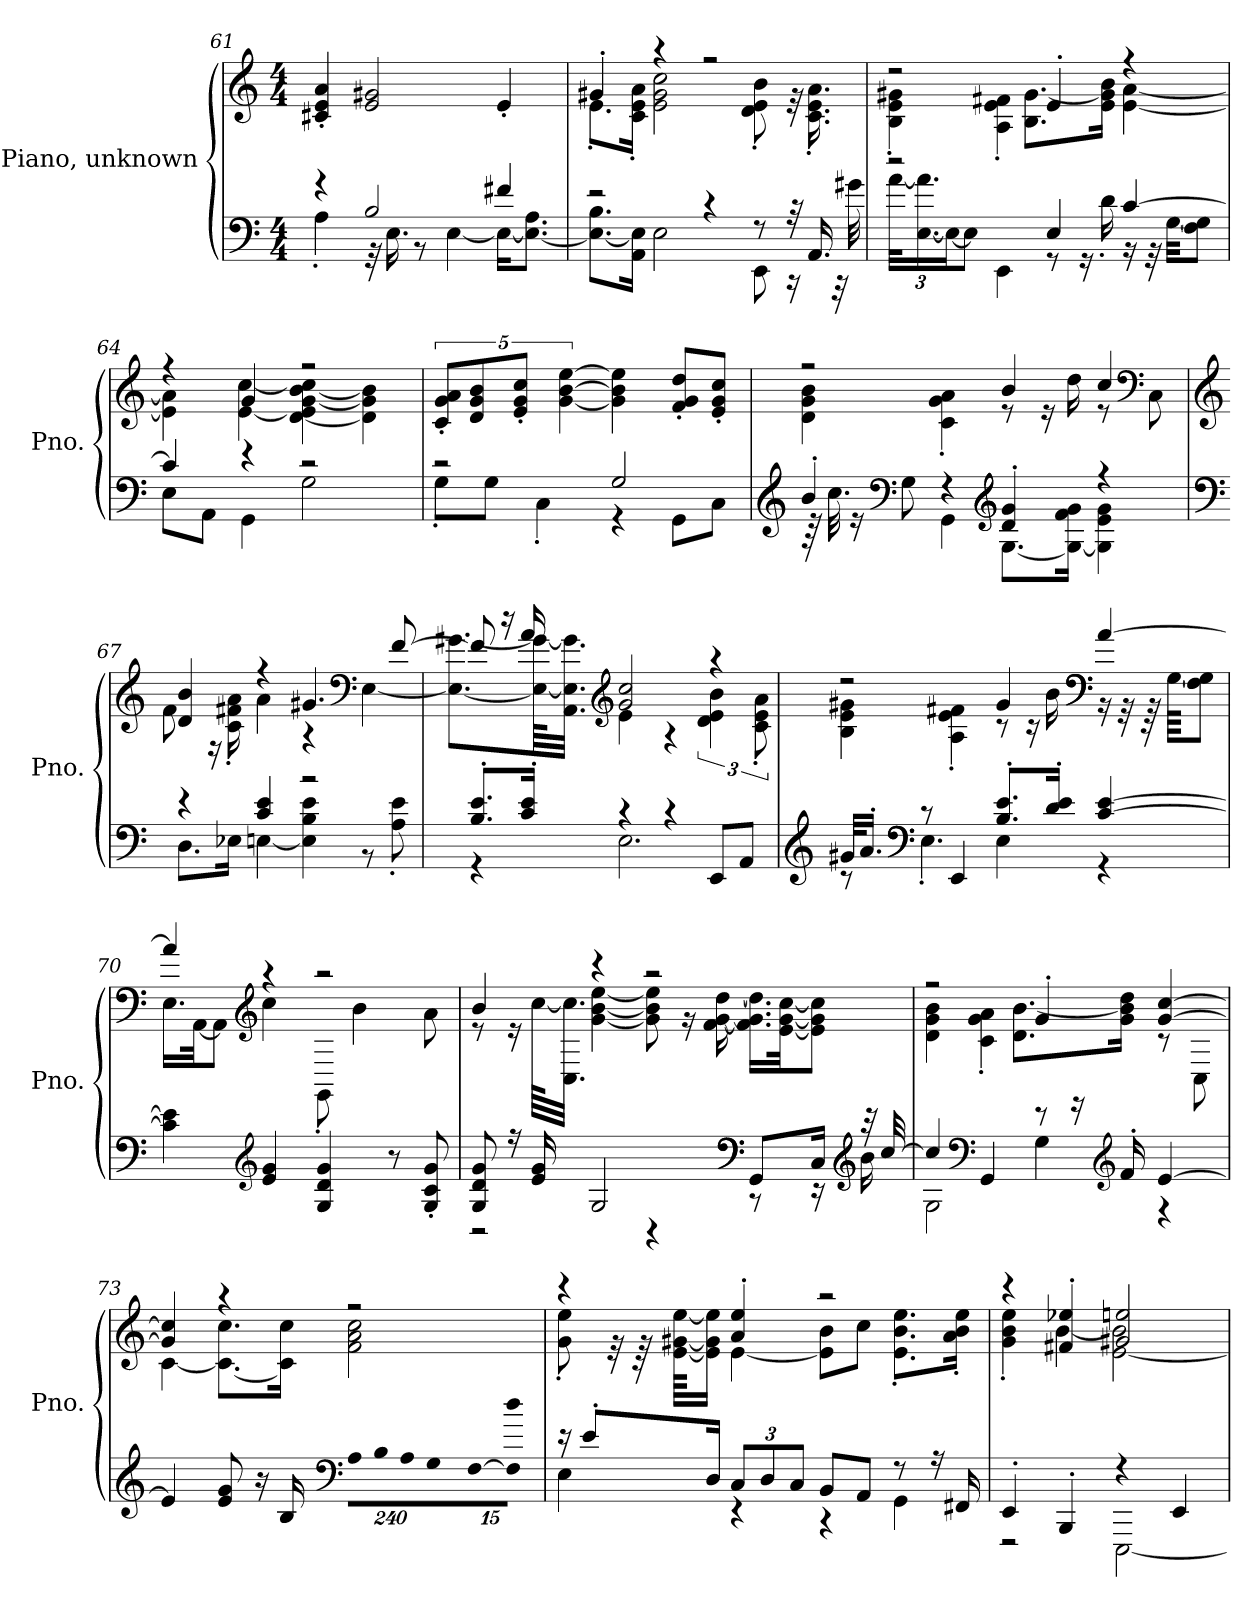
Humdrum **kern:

**kern	**kern
*part1	*part1
*staff2	*staff1
*I"Piano, unknown	*
*I'Pno.	*
*clefF4	*clefG2
*k[]	*k[]
*M4/4	*M4/4
=61	=61
*^	*
4r	4A'\	4c#X/' 4e/' 4a/'
2B/	32r	2e/ 2g#X/
.	16.E\	.
.	8r	.
.	[4E\	.
4f#X/	16E\KL_	4e'/
.	8.E\_ 8.A\J	.
!!LO:LB:g=z
=62	=62	=62
*	*	*^
2r	8.E\_ 8.B\L	4g#X'/	8.e'\L
.	16AA\ 16E\]Jk	.	16c\' 16e\' 16a\'Jk
.	2E\	4r	2e\ 2g#\ 2cc\
4r	.	2r	.
8r	8EE\	.	8d\' 8e\' 8b\'
32r	16r	.	32r
16.AA/	.	.	16.c\' 16.e\' 16.a\'
.	32r	.	.
.	32g#X\	.	.
=63	=63	=63	=63
*	*Xbrackettup	*	*
2r	[48a\KLL	2r	4B\' 4e\' 4g#X\'
.	[24.E\ 24.a\]	.	.
.	24E\J_	.	.
.	8E\J]	.	.
.	4EE\	.	4A\' 4e\' 4f#X\'
4E/	8r	4e'/	8.B\ [8.g#\L
.	16r	.	.
.	16d'\	.	16e\ 16g#\] 16b\Jk
[4c/	16r	4r	[4e\ [4a\
.	32r	.	.
.	[32G\KKL	.	.
.	8F\ 8G\]J	.	.
=64	=64	=64	=64
4c/]	8E\L	4r	4e\] 4a\]
.	8AA\J	.	.
4r	4GG\	4g/	[4e\ [4cc\
2r	2G\	2r	[4d\ 4e\] [4g\ [4b\ 4cc\]
.	.	.	4d\] 4g\] 4b\]
*	*	*v	*v
!!LO:LB:g=z
=65	=65	=65
2r	8G'\L	10c/' 10g/' 10a/'L
.	.	10d/ 10g/ 10b/
.	8G\J	.
.	.	10e/' 10g/' 10cc/'J
.	4C'\	.
.	.	[5g\ [5b\ [5ee\
2G/	4r	4g\] 4b\] 4ee\]
.	8GG\L	8f/' 8g/' 8dd/'L
.	8C\J	8e/' 8g/' 8cc/'J
=66	=66	=66
*clefG2	*	*
*	*	*^
4b'/	64r	2r	4d\ 4g\ 4b\
.	32.cc\	.	.
.	16r	.	.
*clefF4	*	*	*
.	8G\	.	.
4r	4GG\	.	4c\' 4g\' 4a\'
*clefG2	*	*	*
4d/' 4g/'	[8.G\L	4b/	8r
.	.	.	16r
.	16G\_ 16f\ 16g\Jk	.	16dd\
4r	4G\] 4e\ 4g\	4cc/	8r
*	*	*clefF4	*
.	.	.	8C\
=67	=67	=67	=67
*clefF4	*	*clefG2	*
4r	8.D\L	4d/ 4b/	8f\
.	.	.	16r
.	16E-X\Jk	.	16c\' 16f#X\' 16a\'
4c/ 4e/	[4En\	4r	4a\
2r	4E\] 4B\ 4e\	4.g#X/	4r
*	*	*clefF4	*
.	8r	.	[4E\
.	8A\' 8e\'	[8f#/	.
!!LO:PB:g=z	!!
=68	=68	=68	=68
8.B/' 8.e/'L	4r	8f#/]	8.E\_ [8.g#X\L
.	.	16r	.
16c/' 16e/'Jk	.	16a/	64E\_ 64g#\_KLL
.	.	.	32.AA\ 32.E\] 32.g#\]JJJ
*	*	*clefG2	*
4r	2.E\	2g#/ 2cc/	4e\
4r	.	.	4r
8EE/L	.	4r	6d\ 6e\ 6b\
8AA/J	.	.	.
.	.	.	12c\' 12e\' 12a\'
=69	=69	=69	=69
*clefG2	*	*	*
32g#X/KLL	8r	2r	4B\ 4e\ 4g#X\
16.a'/JJ	.	.	.
*clefF4	*	*	*
8r	4.E'\	.	.
4EE/	.	.	4A\' 4e\' 4f#X\'
8.B/' 8.e/'L	4E\	4g#/	8r
.	.	.	16r
16d/' 16e/'Jk	.	.	16b\
*	*	*clefF4	*
[4c/ [4e/	4r	[4a/	16r
.	.	.	32r
.	.	.	64r
.	.	.	[64G\KKKL
.	.	.	8F\ 8G\]J
*v	*v	*	*
!!LO:LB:g=z	!!
=70	=70	=70
4c\] 4e\]	4a/]	16.E\LL
.	.	[32AA\JK
.	.	8AA\J]
*clefG2	*clefG2	*
4e/ 4g/	4r	4cc\
4G/ 4d/ 4g/	2r	8GG'\
.	.	4b\
8r	.	.
8G/' 8c/' 8g/'	.	8a\
=71	=71	=71
*^	*	*
8G/ 8d/ 8g/	2r	4b/	8r
16r	.	.	16r
16e/ 16g/	.	.	[64cc\KLLL
.	.	.	32.C\ 32.cc\]JJJ
2G/	.	4r	[4g\ [4b\ [4ee\
.	4r	2r	8g\] 8b\] 8ee\]
.	.	.	16r
.	.	.	[16f\ [16g\ [16dd\
*clefF4	*	*	*
8GG/L	8r	.	16.f\] 16.g\] 16.dd\]LL
.	.	.	[32e\ [32g\ [32cc\JK
16C/Jk	16r	.	8e\] 8g\] 8cc\]J
*clefG2	*	*	*
32r	16b\	.	.
[32cc/	.	.	.
=72	=72	=72	=72
4cc/]	2G\	2r	4d\ 4g\ 4b\
*clefF4	*	*	*
4GG/	.	.	4c\' 4g\' 4a\'
8r	4G\	4g'/	8.d\ [8.b\L
16r	.	.	.
*clefG2	*	*	*
16f'/	.	.	16g\ 16b\] 16dd\Jk
[4e/	4r	[4g/ [4cc/	8r
.	.	.	8C\
*v	*v	*	*
!!LO:LB:g=z	!!
=73	=73	=73
4e/]	4g/] 4cc/]	[4c\
8e/ 8g/	4r	8.c\_ 8.cc\L
16r	.	.
16B/	.	16c\] 16cc\Jk
*clefF4	*	*
!LO:N:vis=16	!	!
1920%137A\LL	2r	2f\ 2a\ 2cc\
!LO:N:vis=16	!	!
1920%137B\	.	.
!LO:N:vis=16	!	!
1920%137A\J	.	.
!LO:N:vis=8	!	!
960%137G\	.	.
1920ryy	.	.
!LO:N:vis=16	!	!
[1920%137F\L	.	.
!LO:N:vis=16	!	!
1920%137F\] 1920%137dd\JJ	.	.
=74	=74	=74
*^	*	*
16r	4E\	4r	8g\' 8ee\'
8e'/L	.	.	.
.	.	.	32r
.	.	.	64r
.	.	.	[64e\ [64g#X\ [64ee\KKLL
16D/Jk	.	.	16e\] 16g#\] 16ee\]JJ
12C/L	4r	4a/' 4ee/'	[4e\
12D/	.	.	.
12C/J	.	.	.
8BB/L	4r	2r	8e\] 8b\L
8AA/J	.	.	8cc\J
8r	4GG\	.	8.e\' 8.b\' 8.ee\'L
16r	.	.	.
16FF#X/	.	.	16a\' 16b\' 16ee\'Jk
=75	=75	=75	=75
4EE'/	2r	4r	4g\' 4b\' 4ee\'
4BBB'/	.	4f#X/' 4ee-X/'	[4b\
4r	[2EEE\	2g#X/ 2een/	[2e\ 2b\]
4EE/	.	.	.
*v	*v	*	*
*	*v	*v
=	=
*-	*-
